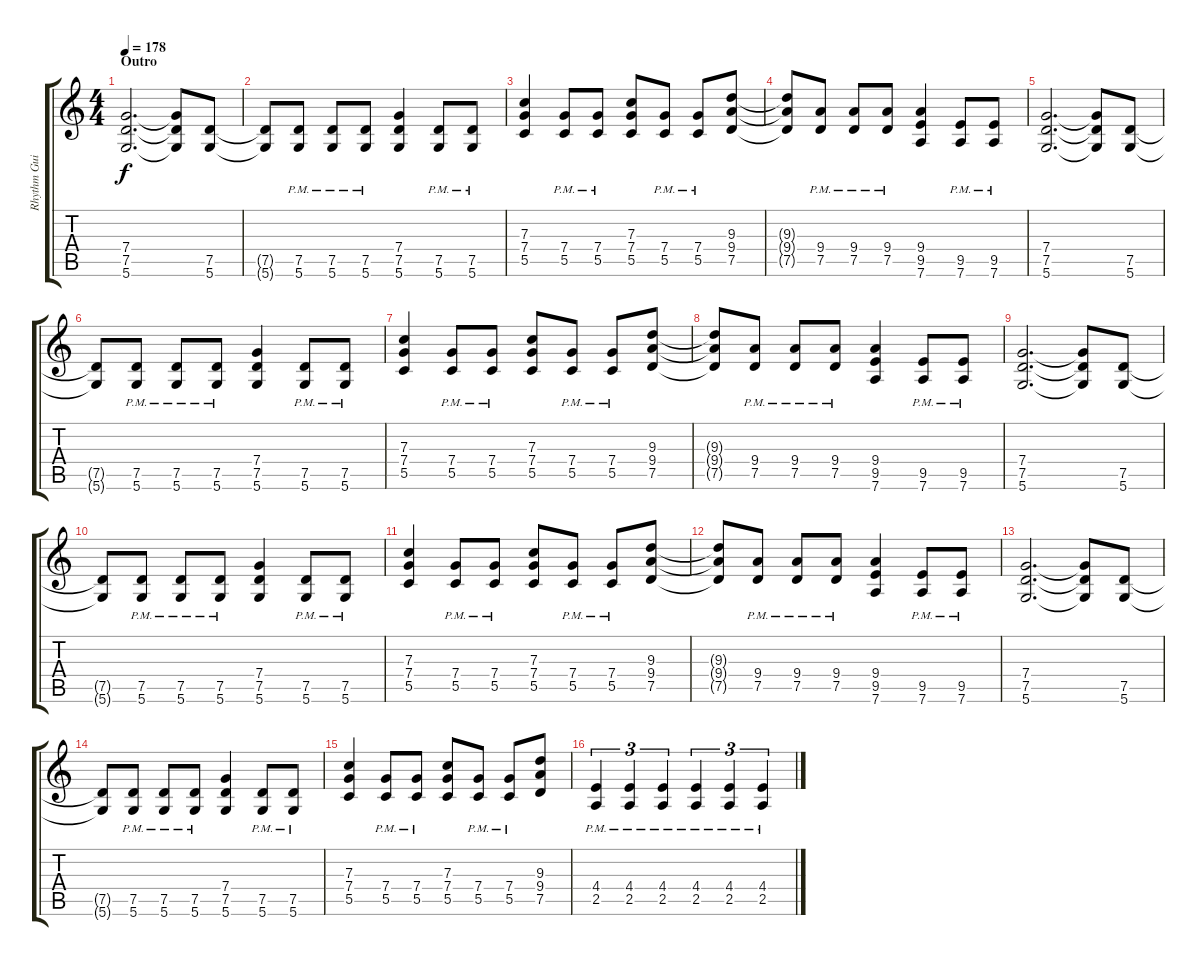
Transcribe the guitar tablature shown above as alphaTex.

\track ("Rhythm Guitar" "Rhythm Gui") {instrument distortionguitar}
\staff {score tabs}
\tuning (D4 A3 F3 C3 G2 D2) {hide}
\ts (4 4)
\section ("" "Outro")
\tempo 178
\clef g2
\ks c
(7.4 7.5 5.6).2{d dy f balance 8} (7.4{t} 7.5{t} 5.6{t}).8 (7.5 5.6).8 |
(7.5{t} 5.6{t}).8 (7.5{pm} 5.6{pm}).8 (7.5{pm} 5.6{pm}).8 (7.5{pm} 5.6{pm}).8 (7.4 7.5 5.6).4 (7.5{pm} 5.6{pm}).8 (7.5{pm} 5.6{pm}).8 |
(7.3 7.4 5.5).4 (7.4{pm} 5.5{pm}).8 (7.4{pm} 5.5{pm}).8 (7.3 7.4 5.5).8 (7.4{pm} 5.5{pm}).8 (7.4{pm} 5.5{pm}).8 (9.3 9.4 7.5).8 |
(9.3{t} 9.4{t} 7.5{t}).8 (9.4{pm} 7.5{pm}).8 (9.4{pm} 7.5{pm}).8 (9.4{pm} 7.5{pm}).8 (9.4 9.5 7.6).4 (9.5{pm} 7.6{pm}).8 (9.5{pm} 7.6{pm}).8 |
(7.4 7.5 5.6).2{d} (7.4{t} 7.5{t} 5.6{t}).8 (7.5 5.6).8 |
(7.5{t} 5.6{t}).8 (7.5{pm} 5.6{pm}).8 (7.5{pm} 5.6{pm}).8 (7.5{pm} 5.6{pm}).8 (7.4 7.5 5.6).4 (7.5{pm} 5.6{pm}).8 (7.5{pm} 5.6{pm}).8 |
(7.3 7.4 5.5).4 (7.4{pm} 5.5{pm}).8 (7.4{pm} 5.5{pm}).8 (7.3 7.4 5.5).8 (7.4{pm} 5.5{pm}).8 (7.4{pm} 5.5{pm}).8 (9.3 9.4 7.5).8 |
(9.3{t} 9.4{t} 7.5{t}).8 (9.4{pm} 7.5{pm}).8 (9.4{pm} 7.5{pm}).8 (9.4{pm} 7.5{pm}).8 (9.4 9.5 7.6).4 (9.5{pm} 7.6{pm}).8 (9.5{pm} 7.6{pm}).8 |
(7.4 7.5 5.6).2{d} (7.4{t} 7.5{t} 5.6{t}).8 (7.5 5.6).8 |
(7.5{t} 5.6{t}).8 (7.5{pm} 5.6{pm}).8 (7.5{pm} 5.6{pm}).8 (7.5{pm} 5.6{pm}).8 (7.4 7.5 5.6).4 (7.5{pm} 5.6{pm}).8 (7.5{pm} 5.6{pm}).8 |
(7.3 7.4 5.5).4 (7.4{pm} 5.5{pm}).8 (7.4{pm} 5.5{pm}).8 (7.3 7.4 5.5).8 (7.4{pm} 5.5{pm}).8 (7.4{pm} 5.5{pm}).8 (9.3 9.4 7.5).8 |
(9.3{t} 9.4{t} 7.5{t}).8 (9.4{pm} 7.5{pm}).8 (9.4{pm} 7.5{pm}).8 (9.4{pm} 7.5{pm}).8 (9.4 9.5 7.6).4 (9.5{pm} 7.6{pm}).8 (9.5{pm} 7.6{pm}).8 |
(7.4 7.5 5.6).2{d} (7.4{t} 7.5{t} 5.6{t}).8 (7.5 5.6).8 |
(7.5{t} 5.6{t}).8 (7.5{pm} 5.6{pm}).8 (7.5{pm} 5.6{pm}).8 (7.5{pm} 5.6{pm}).8 (7.4 7.5 5.6).4 (7.5{pm} 5.6{pm}).8 (7.5{pm} 5.6{pm}).8 |
(7.3 7.4 5.5).4 (7.4{pm} 5.5{pm}).8 (7.4{pm} 5.5{pm}).8 (7.3 7.4 5.5).8 (7.4{pm} 5.5{pm}).8 (7.4{pm} 5.5{pm}).8 (9.3 9.4 7.5).8 |
(4.4{pm} 2.5{pm}).4{tu (3 2)} (4.4{pm} 2.5{pm}).4{tu (3 2)} (4.4{pm} 2.5{pm}).4{tu (3 2)} (4.4{pm} 2.5{pm}).4{tu (3 2)} (4.4{pm} 2.5{pm}).4{tu (3 2)} (4.4{pm} 2.5{pm}).4{tu (3 2)}
